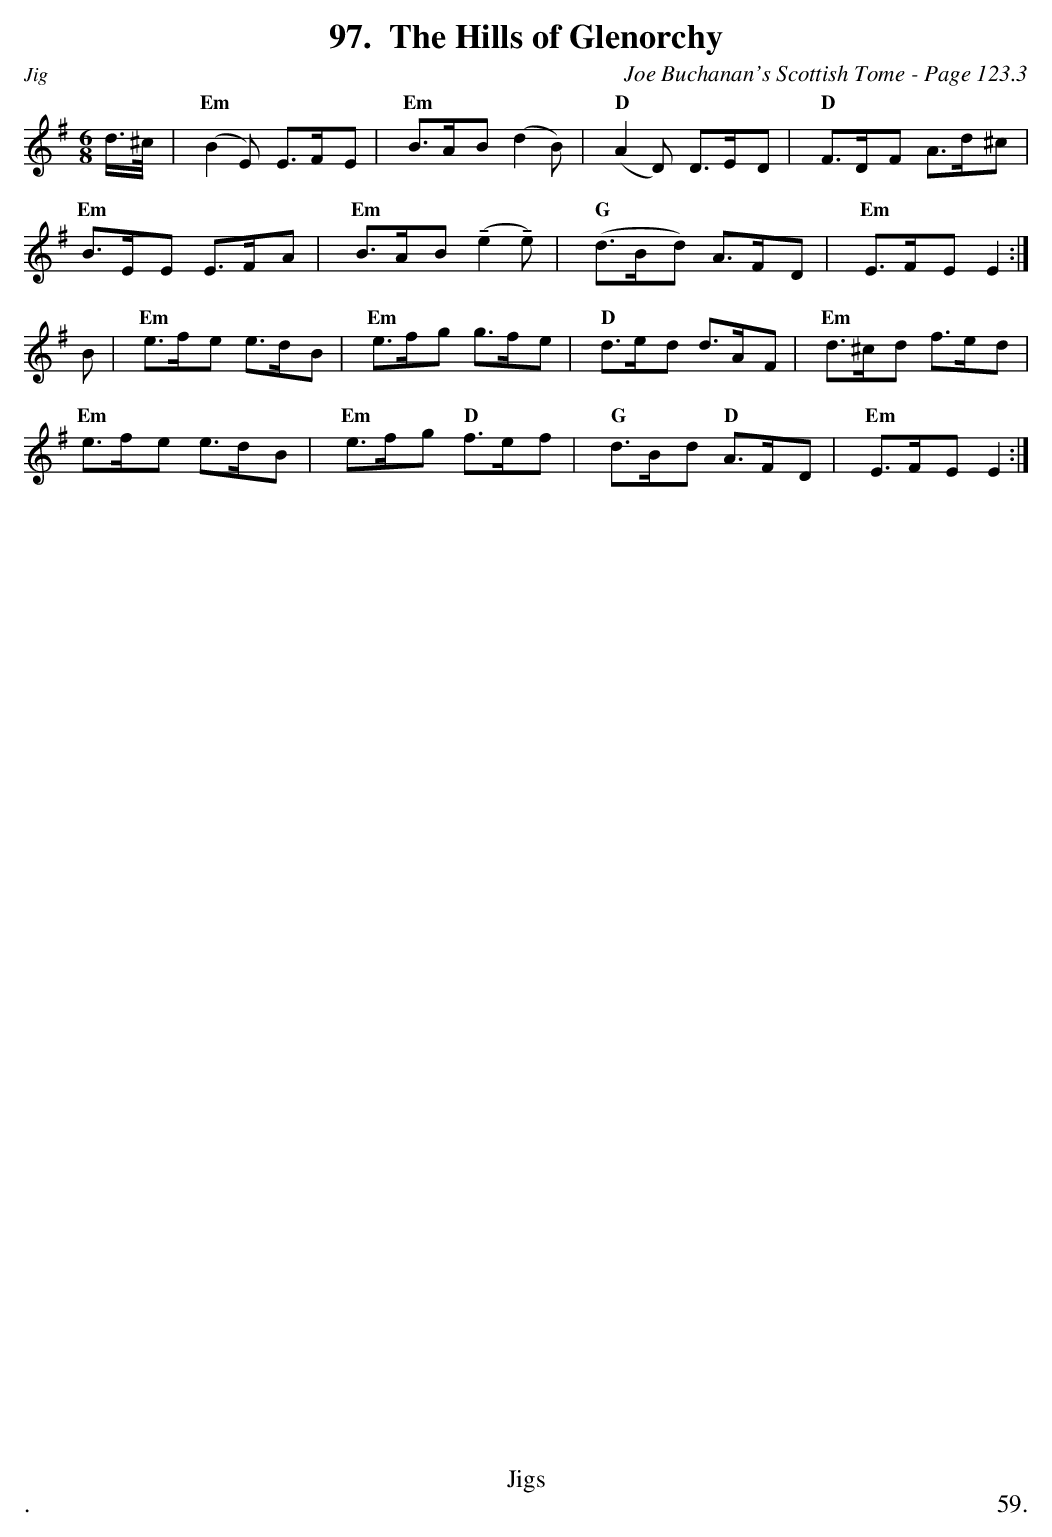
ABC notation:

X:1
T:Hills of Glenorchy, The
C:Joe Buchanan's Scottish Tome - Page 123.3
L:1/8
M:6/8
K:G
d/>^c/ | "Em"(B2E) E>FE | "Em"B>AB (d2B) | ("D"A2D) D>ED | "D"F>DF A>d^c |
"Em"B>EE E>FA | "Em"B>AB (!tenuto!e2!tenuto!e) | "G"(d>Bd) A>FD | "Em"E>FE E2 :|
B | "Em"e>fe e>dB | "Em"e>fg g>fe | "D"d>ed d>AF | "Em"d>^cd f>ed |
"Em"e>fe e>dB | "Em"e>fg "D"f>ef | "G"d>Bd "D"A>FD | "Em"E>FE E2 :|
